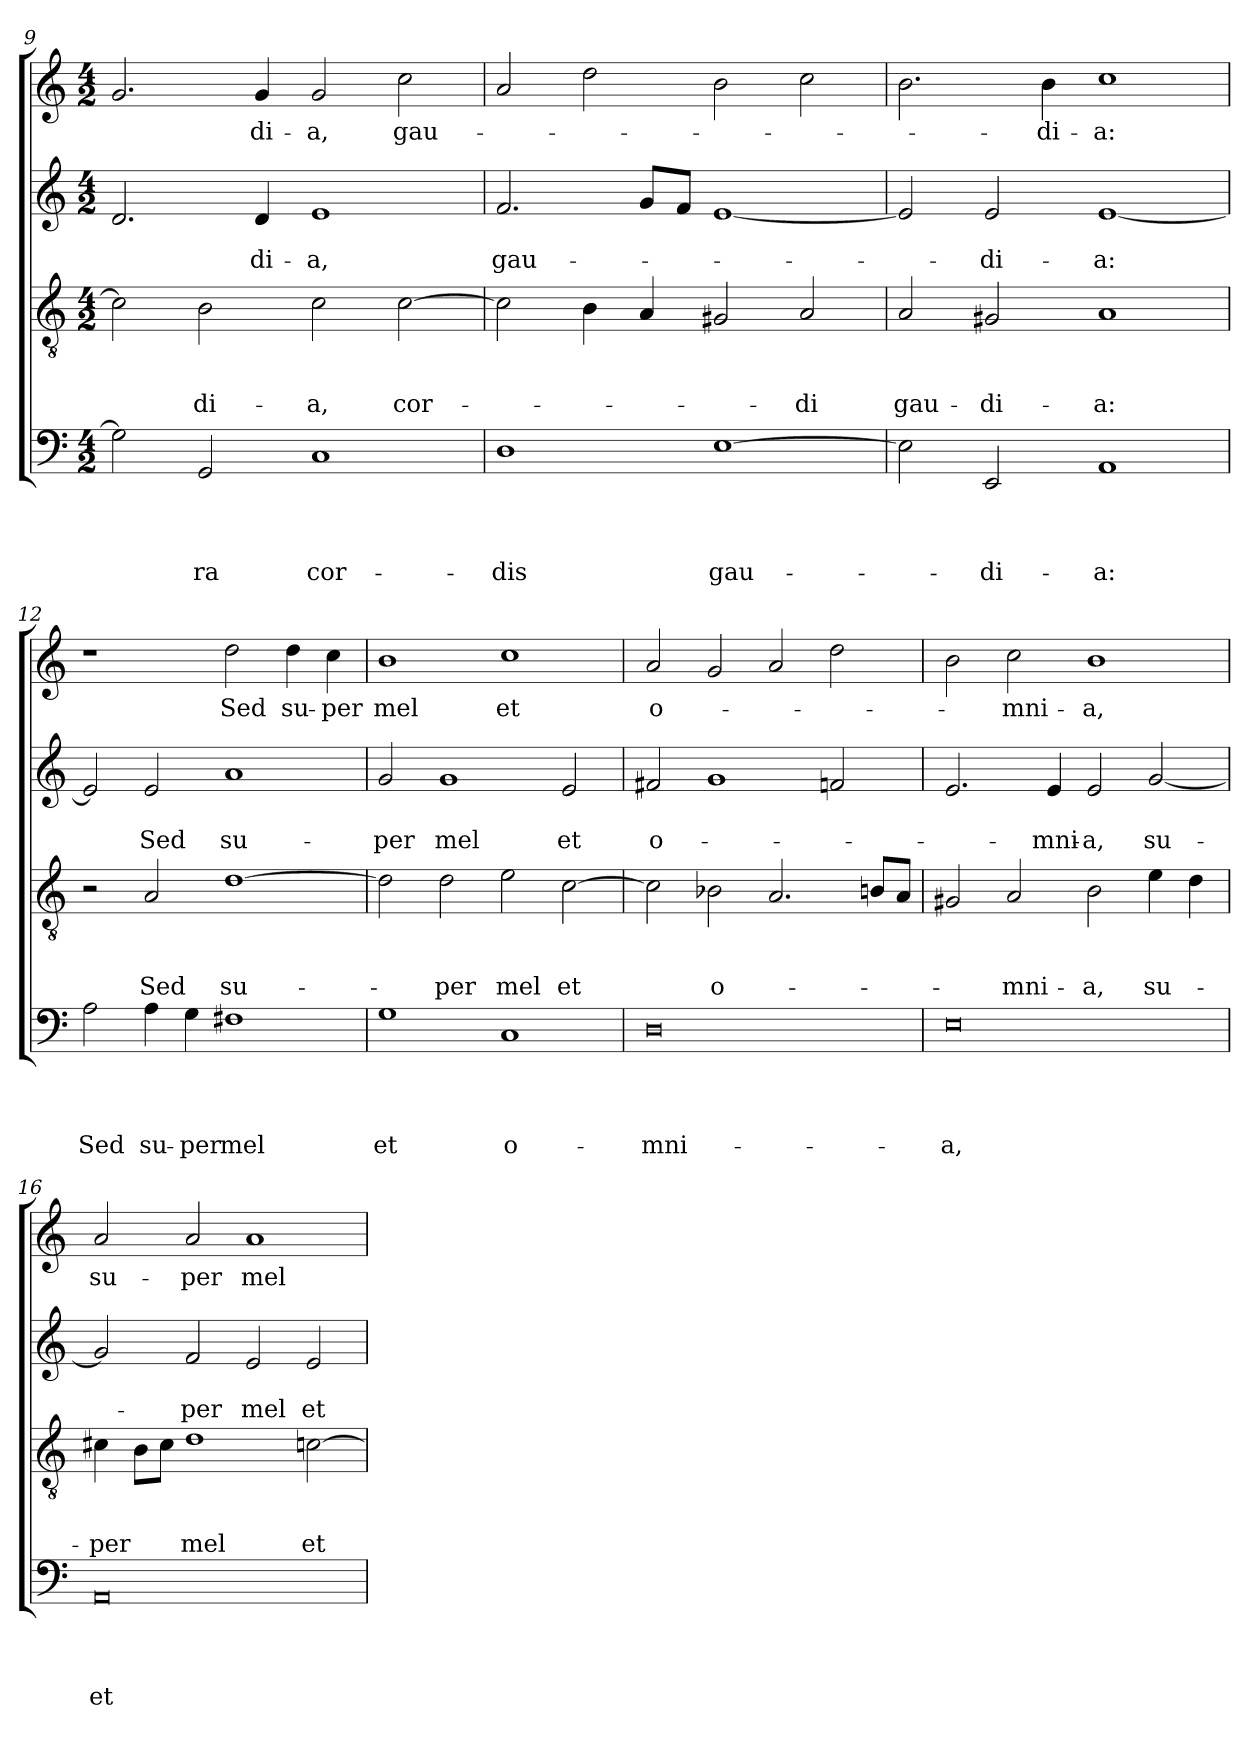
**kern	**text	**text	**text	**text	**kern	**text	**text	**text	**kern	**text	**text	**kern	**text
*part4	*part4	*part4	*part4	*part4	*part3	*part3	*part3	*part3	*part2	*part2	*part2	*part1	*part1
*staff4	*staff4	*staff4	*staff4	*staff4	*staff3	*staff3	*staff3	*staff3	*staff2	*staff2	*staff2	*staff1	*staff1
*clefF4	*	*	*	*	*clefGv2	*	*	*	*clefG2	*	*	*clefG2	*
*k[]	*	*	*	*	*k[]	*	*	*	*k[]	*	*	*k[]	*
*C:	*	*	*	*	*C:	*	*	*	*C:	*	*	*C:	*
*M4/2	*	*	*	*	*M4/2	*	*	*	*M4/2	*	*	*M4/2	*
=9	=9	=9	=9	=9	=9	=9	=9	=9	=9	=9	=9	=9	=9
2G\]	.	.	.	.	2c\]	.	.	.	2.d/	.	.	2.g/	.
!	!	!	!	!LO:LY:b	!	!	!	!LO:LY:b	!	!	!	!	!
2GG/	.	.	.	-ra	2B\	.	.	-di-	.	.	.	.	.
!	!	!	!	!	!	!	!	!	!	!	!LO:LY:b	!	!LO:LY:b
.	.	.	.	.	.	.	.	.	4d/	.	-di-	4g/	-di-
!	!	!	!	!LO:LY:b	!	!	!	!LO:LY:b	!	!	!LO:LY:b	!	!LO:LY:b
1C	.	.	.	cor-	2c\	.	.	-a,	1e	.	-a,	2g/	-a,
!	!	!	!	!	!	!	!	!LO:LY:b	!	!	!	!	!LO:LY:b
.	.	.	.	.	[2c\	.	.	cor-	.	.	.	2cc\	gau-
=10	=10	=10	=10	=10	=10	=10	=10	=10	=10	=10	=10	=10	=10
!	!	!	!	!LO:LY:b	!	!	!	!	!	!	!LO:LY:b	!	!
1D	.	.	.	-dis	2c\]	.	.	.	2.f/	.	gau-	2a/	.
.	.	.	.	.	4B\	.	.	.	.	.	.	2dd\	.
.	.	.	.	.	4A/	.	.	.	8g/L	.	.	.	.
.	.	.	.	.	.	.	.	.	8f/J	.	.	.	.
!	!	!	!	!LO:LY:b	!	!	!	!	!	!	!	!	!
[1E	.	.	.	gau-	2G#X/	.	.	.	[1e	.	.	2b\	.
!	!	!	!	!	!	!	!	!LO:LY:b	!	!	!	!	!
.	.	.	.	.	2A/	.	.	-di	.	.	.	2cc\	.
=11	=11	=11	=11	=11	=11	=11	=11	=11	=11	=11	=11	=11	=11
!	!	!	!	!	!	!	!	!LO:LY:b	!	!	!	!	!
2E\]	.	.	.	.	2A/	.	.	gau-	2e/]	.	.	2.b\	.
!	!	!	!	!LO:LY:b	!	!	!	!LO:LY:b	!	!	!LO:LY:b	!	!
2EE/	.	.	.	-di-	2G#X/	.	.	-di-	2e/	.	-di-	.	.
!	!	!	!	!	!	!	!	!	!	!	!	!	!LO:LY:b
.	.	.	.	.	.	.	.	.	.	.	.	4b\	-di-
!	!	!	!	!LO:LY:b	!	!	!	!LO:LY:b	!	!	!LO:LY:b	!	!LO:LY:b
1AA	.	.	.	-a:	1A	.	.	-a:	[1e	.	-a:	1cc	-a:
=12	=12	=12	=12	=12	=12	=12	=12	=12	=12	=12	=12	=12	=12
!	!	!	!	!LO:LY:b	!	!	!	!	!	!	!	!	!
2A\	.	.	.	Sed	2r	.	.	.	2e/]	.	.	1r	.
!	!	!	!	!LO:LY:b	!	!	!	!LO:LY:b	!	!	!LO:LY:b	!	!
4A\	.	.	.	su-	2A/	.	.	Sed	2e/	.	Sed	.	.
!	!	!	!	!LO:LY:b	!	!	!	!	!	!	!	!	!
4G\	.	.	.	-per	.	.	.	.	.	.	.	.	.
!	!	!	!	!LO:LY:b	!	!	!	!LO:LY:b	!	!	!LO:LY:b	!	!LO:LY:b
1F#X	.	.	.	mel	[1d	.	.	su-	1a	.	su-	2dd\	Sed
!	!	!	!	!	!	!	!	!	!	!	!	!	!LO:LY:b
.	.	.	.	.	.	.	.	.	.	.	.	4dd\	su-
!	!	!	!	!	!	!	!	!	!	!	!	!	!LO:LY:b
.	.	.	.	.	.	.	.	.	.	.	.	4cc\	-per
!!LO:LB:g=z
=13	=13	=13	=13	=13	=13	=13	=13	=13	=13	=13	=13	=13	=13
!	!	!	!	!LO:LY:b	!	!	!	!	!	!	!LO:LY:b	!	!LO:LY:b
1G	.	.	.	et	2d\]	.	.	.	2g/	.	-per	1b	mel
!	!	!	!	!	!	!	!	!LO:LY:b	!	!	!LO:LY:b	!	!
.	.	.	.	.	2d\	.	.	-per	1g	.	mel	.	.
!	!	!	!	!LO:LY:b	!	!	!	!LO:LY:b	!	!	!	!	!LO:LY:b
1C	.	.	.	o-	2e\	.	.	mel	.	.	.	1cc	et
!	!	!	!	!	!	!	!	!LO:LY:b	!	!	!LO:LY:b	!	!
.	.	.	.	.	[2c\	.	.	et	2e/	.	et	.	.
=14	=14	=14	=14	=14	=14	=14	=14	=14	=14	=14	=14	=14	=14
!	!	!	!	!LO:LY:b	!	!	!	!	!	!	!LO:LY:b	!	!LO:LY:b
0D	.	.	.	-mni-	2c\]	.	.	.	2f#X/	.	o-	2a/	o-
!	!	!	!	!	!	!	!	!LO:LY:b	!	!	!	!	!
.	.	.	.	.	2B-X\	.	.	o-	1g	.	.	2g/	.
.	.	.	.	.	2.A/	.	.	.	.	.	.	2a/	.
.	.	.	.	.	.	.	.	.	2fn/	.	.	2dd\	.
.	.	.	.	.	8Bn/L	.	.	.	.	.	.	.	.
.	.	.	.	.	8A/J	.	.	.	.	.	.	.	.
=15	=15	=15	=15	=15	=15	=15	=15	=15	=15	=15	=15	=15	=15
!	!	!	!	!LO:LY:b	!	!	!	!	!	!	!	!	!
0E	.	.	.	-a,	2G#X/	.	.	.	2.e/	.	.	2b\	.
!	!	!	!	!	!	!	!	!LO:LY:b	!	!	!	!	!LO:LY:b
.	.	.	.	.	2A/	.	.	-mni-	.	.	.	2cc\	-mni-
!	!	!	!	!	!	!	!	!	!	!	!LO:LY:b	!	!
.	.	.	.	.	.	.	.	.	4e/	.	-mni-	.	.
!	!	!	!	!	!	!	!	!LO:LY:b	!	!	!LO:LY:b	!	!LO:LY:b
.	.	.	.	.	2B\	.	.	-a,	2e/	.	-a,	1b	-a,
!	!	!	!	!	!	!	!	!LO:LY:b	!	!	!LO:LY:b	!	!
.	.	.	.	.	4e\	.	.	su-	[2g/	.	su-	.	.
.	.	.	.	.	4d\	.	.	.	.	.	.	.	.
=16	=16	=16	=16	=16	=16	=16	=16	=16	=16	=16	=16	=16	=16
!	!	!	!	!LO:LY:b	!	!	!	!LO:LY:b	!	!	!	!	!LO:LY:b
0AA	.	.	.	et	4c#X\	.	.	-per	2g/]	.	.	2a/	su-
.	.	.	.	.	8B\L	.	.	.	.	.	.	.	.
.	.	.	.	.	8c#\J	.	.	.	.	.	.	.	.
!	!	!	!	!	!	!	!	!LO:LY:b	!	!	!LO:LY:b	!	!LO:LY:b
.	.	.	.	.	1d	.	.	mel	2f/	.	-per	2a/	-per
!	!	!	!	!	!	!	!	!	!	!	!LO:LY:b	!	!LO:LY:b
.	.	.	.	.	.	.	.	.	2e/	.	mel	1a	mel
!	!	!	!	!	!	!	!	!LO:LY:b	!	!	!LO:LY:b	!	!
.	.	.	.	.	[2cn\	.	.	et	2e/	.	et	.	.
=	=	=	=	=	=	=	=	=	=	=	=	=	=
*-	*-	*-	*-	*-	*-	*-	*-	*-	*-	*-	*-	*-	*-
